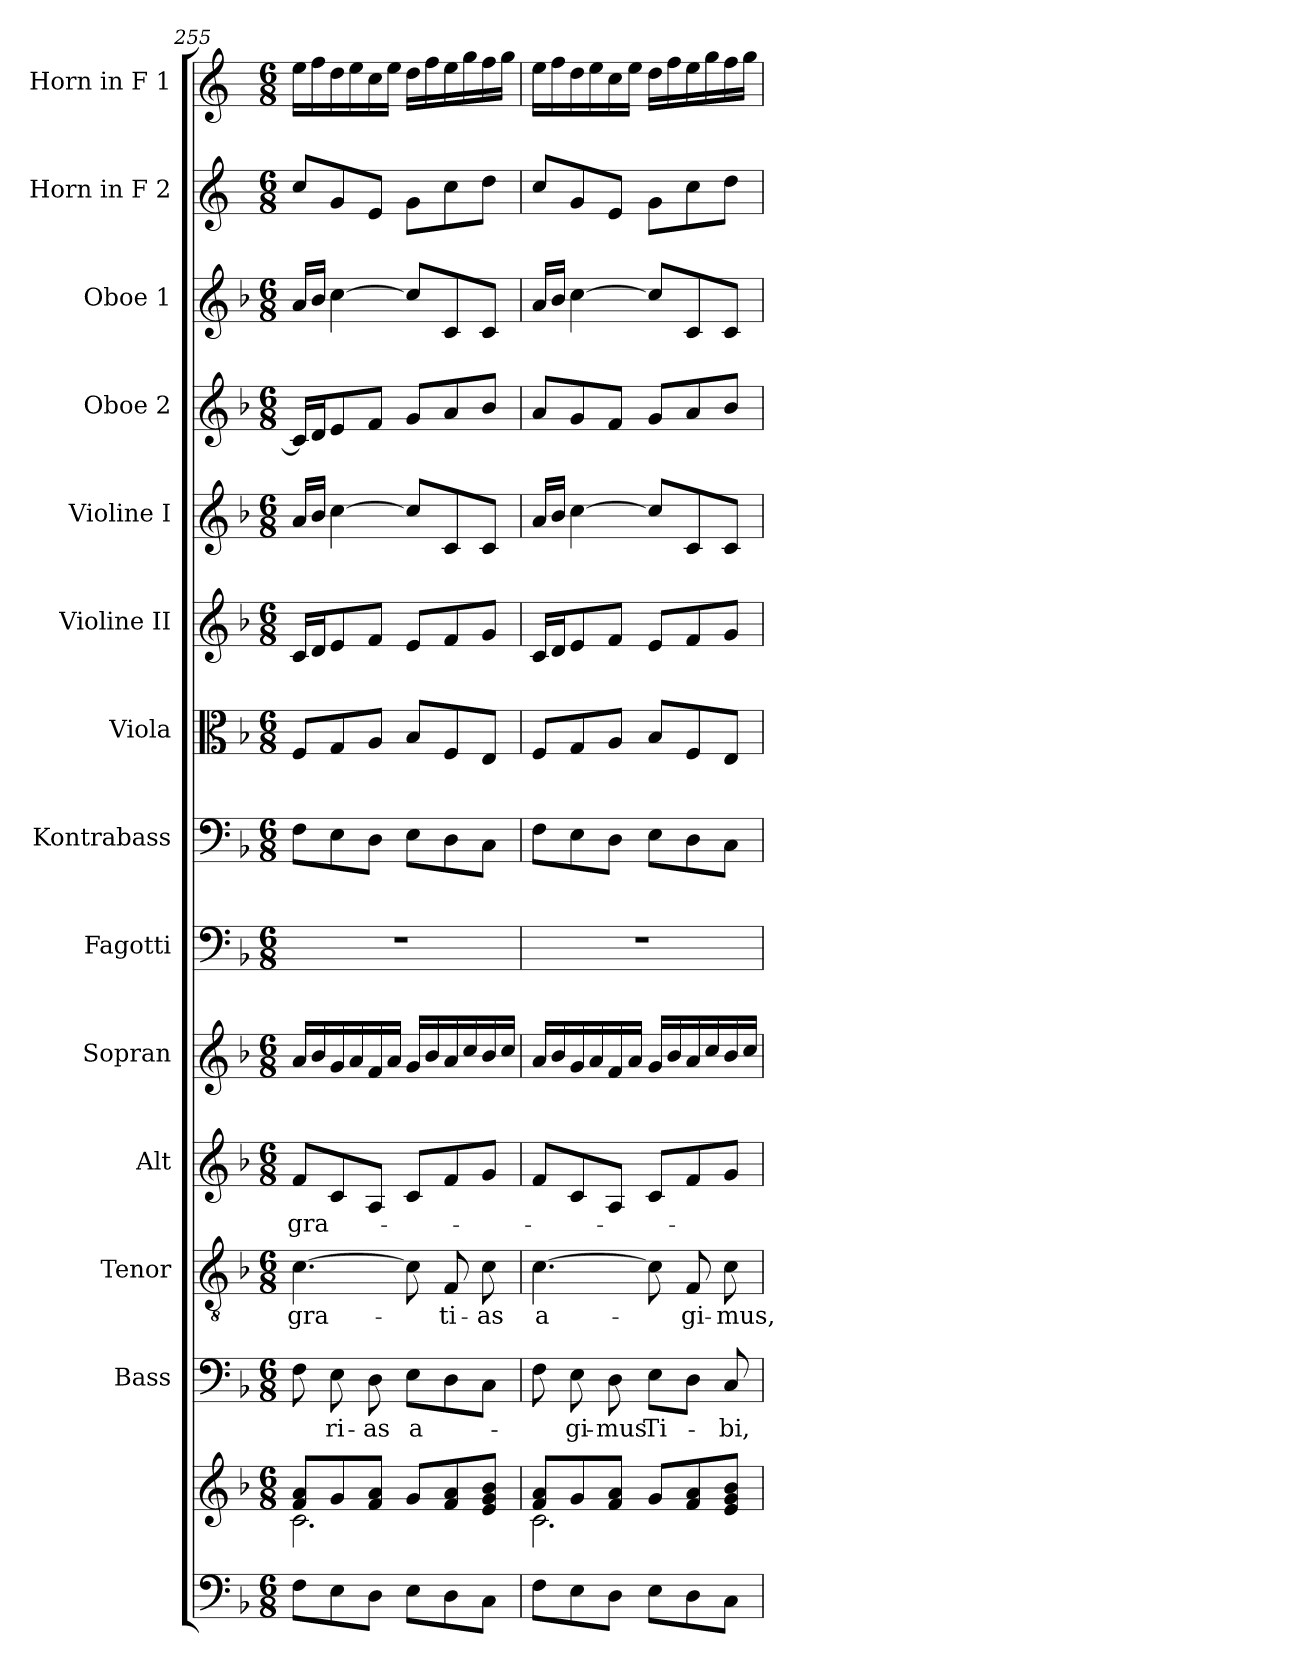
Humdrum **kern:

**kern	**kern	**kern	**text	**kern	**text	**kern	**text	**kern	**kern	**kern	**kern	**kern	**kern	**kern	**kern	**kern	**kern
*part14	*part14	*part13	*part13	*part12	*part12	*part11	*part11	*part10	*part9	*part8	*part7	*part6	*part5	*part4	*part3	*part2	*part1
*staff15	*staff14	*staff13	*staff13	*staff12	*staff12	*staff11	*staff11	*staff10	*staff9	*staff8	*staff7	*staff6	*staff5	*staff4	*staff3	*staff2	*staff1
*	*	*I"Bass	*	*I"Tenor	*	*I"Alt	*	*I"Sopran	*I"Fagotti	*I"Kontrabass	*I"Viola	*I"Violine II	*I"Violine I	*I"Oboe 2	*I"Oboe 1	*I"Horn in F 2	*I"Horn in F 1
*	*	*I'B.	*	*I'T.	*	*I'A.	*	*I'S.	*I'Fg.	*I'Kb.	*I'Vla.	*I'Vl. II	*I'Vl. I	*I'Ob. 2	*I'Ob. 1	*	*
*clefF4	*clefG2	*clefF4	*	*clefGv2	*	*clefG2	*	*clefG2	*clefF4	*clefF4	*clefC3	*clefG2	*clefG2	*clefG2	*clefG2	*clefG2	*clefG2
*	*	*	*	*	*	*	*	*	*	*ITrd7c12	*	*	*	*	*	*ITrd4c7	*ITrd4c7
*k[b-]	*k[b-]	*k[b-]	*	*k[b-]	*	*k[b-]	*	*k[b-]	*k[b-]	*k[b-]	*k[b-]	*k[b-]	*k[b-]	*k[b-]	*k[b-]	*k[b-]	*k[b-]
*F:	*F:	*F:	*	*F:	*	*F:	*	*F:	*F:	*F:	*F:	*F:	*F:	*F:	*F:	*F:	*F:
*M6/8	*M6/8	*M6/8	*	*M6/8	*	*M6/8	*	*M6/8	*M6/8	*M6/8	*M6/8	*M6/8	*M6/8	*M6/8	*M6/8	*M6/8	*M6/8
=255	=255	=255	=255	=255	=255	=255	=255	=255	=255	=255	=255	=255	=255	=255	=255	=255	=255
*	*^	*	*	*	*	*	*	*	*	*	*	*	*	*	*	*	*
!	!	!	!	!	!	!LO:LY:b	!	!LO:LY:b	!	!	!	!	!	!	!	!	!	!
8F\L	8f/ 8a/L	2.c\	8F\	.	[4.c\	gra-	8f/L	gra-	16a/LL	2.r	8FF\L	8F/L	16c/LL	16a/LL	16c/LL]	16a/LL	8f/L	16a\LL
.	.	.	.	.	.	.	.	.	16b-/	.	.	.	16d/J	16b-/JJ	16d/J	16b-/JJ	.	16b-\
!	!	!	!	!LO:LY:b	!	!	!	!	!	!	!	!	!	!	!	!	!	!
8E\	8g/	.	8E\	-ri-	.	.	8c/	.	16g/	.	8EE\	8G/	8e/	[4cc\	8e/	[4cc\	8c/	16g\
.	.	.	.	.	.	.	.	.	16a/	.	.	.	.	.	.	.	.	16a\
!	!	!	!	!LO:LY:b	!	!	!	!	!	!	!	!	!	!	!	!	!	!
8D\J	8f/ 8a/J	.	8D\	-as	.	.	8A/J	.	16f/	.	8DD\J	8A/J	8f/J	.	8f/J	.	8A/J	16f\
.	.	.	.	.	.	.	.	.	16a/JJ	.	.	.	.	.	.	.	.	16a\JJ
!	!	!	!	!LO:LY:b	!	!	!	!	!	!	!	!	!	!	!	!	!	!
8E\L	8g/L	.	8E\L	a-	8c\]	.	8c/L	.	16g/LL	.	8EE\L	8B-/L	8e/L	8cc/L]	8g/L	8cc/L]	8c\L	16g\LL
.	.	.	.	.	.	.	.	.	16b-/	.	.	.	.	.	.	.	.	16b-\
!	!	!	!	!	!	!LO:LY:b	!	!	!	!	!	!	!	!	!	!	!	!
8D\	8f/ 8a/	.	8D\	.	8F/	-ti-	8f/	.	16a/	.	8DD\	8F/	8f/	8c/	8a/	8c/	8f\	16a\
.	.	.	.	.	.	.	.	.	16cc/	.	.	.	.	.	.	.	.	16cc\
!	!	!	!	!	!	!LO:LY:b	!	!	!	!	!	!	!	!	!	!	!	!
8C\J	8e/ 8g/ 8b-/J	.	8C\J	.	8c\	-as	8g/J	.	16b-/	.	8CC\J	8E/J	8g/J	8c/J	8b-/J	8c/J	8g\J	16b-\
.	.	.	.	.	.	.	.	.	16cc/JJ	.	.	.	.	.	.	.	.	16cc\JJ
=256	=256	=256	=256	=256	=256	=256	=256	=256	=256	=256	=256	=256	=256	=256	=256	=256	=256	=256
!	!	!	!	!	!	!LO:LY:b	!	!	!	!	!	!	!	!	!	!	!	!
8F\L	8f/ 8a/L	2.c\	8F\	.	[4.c\	a-	8f/L	.	16a/LL	2.r	8FF\L	8F/L	16c/LL	16a/LL	8a/L	16a/LL	8f/L	16a\LL
.	.	.	.	.	.	.	.	.	16b-/	.	.	.	16d/J	16b-/JJ	.	16b-/JJ	.	16b-\
!	!	!	!	!LO:LY:b	!	!	!	!	!	!	!	!	!	!	!	!	!	!
8E\	8g/	.	8E\	-gi-	.	.	8c/	.	16g/	.	8EE\	8G/	8e/	[4cc\	8g/	[4cc\	8c/	16g\
.	.	.	.	.	.	.	.	.	16a/	.	.	.	.	.	.	.	.	16a\
!	!	!	!	!LO:LY:b	!	!	!	!	!	!	!	!	!	!	!	!	!	!
8D\J	8f/ 8a/J	.	8D\	-mus	.	.	8A/J	.	16f/	.	8DD\J	8A/J	8f/J	.	8f/J	.	8A/J	16f\
.	.	.	.	.	.	.	.	.	16a/JJ	.	.	.	.	.	.	.	.	16a\JJ
!	!	!	!	!LO:LY:b	!	!	!	!	!	!	!	!	!	!	!	!	!	!
8E\L	8g/L	.	8E\L	Ti-	8c\]	.	8c/L	.	16g/LL	.	8EE\L	8B-/L	8e/L	8cc/L]	8g/L	8cc/L]	8c\L	16g\LL
.	.	.	.	.	.	.	.	.	16b-/	.	.	.	.	.	.	.	.	16b-\
!	!	!	!	!	!	!LO:LY:b	!	!	!	!	!	!	!	!	!	!	!	!
8D\	8f/ 8a/	.	8D\J	.	8F/	-gi-	8f/	.	16a/	.	8DD\	8F/	8f/	8c/	8a/	8c/	8f\	16a\
.	.	.	.	.	.	.	.	.	16cc/	.	.	.	.	.	.	.	.	16cc\
!	!	!	!	!LO:LY:b	!	!LO:LY:b	!	!	!	!	!	!	!	!	!	!	!	!
8C\J	8e/ 8g/ 8b-/J	.	8C/	-bi,	8c\	-mus,	8g/J	.	16b-/	.	8CC\J	8E/J	8g/J	8c/J	8b-/J	8c/J	8g\J	16b-\
.	.	.	.	.	.	.	.	.	16cc/JJ	.	.	.	.	.	.	.	.	16cc\JJ
*	*v	*v	*	*	*	*	*	*	*	*	*	*	*	*	*	*	*	*
=	=	=	=	=	=	=	=	=	=	=	=	=	=	=	=	=	=
*-	*-	*-	*-	*-	*-	*-	*-	*-	*-	*-	*-	*-	*-	*-	*-	*-	*-
